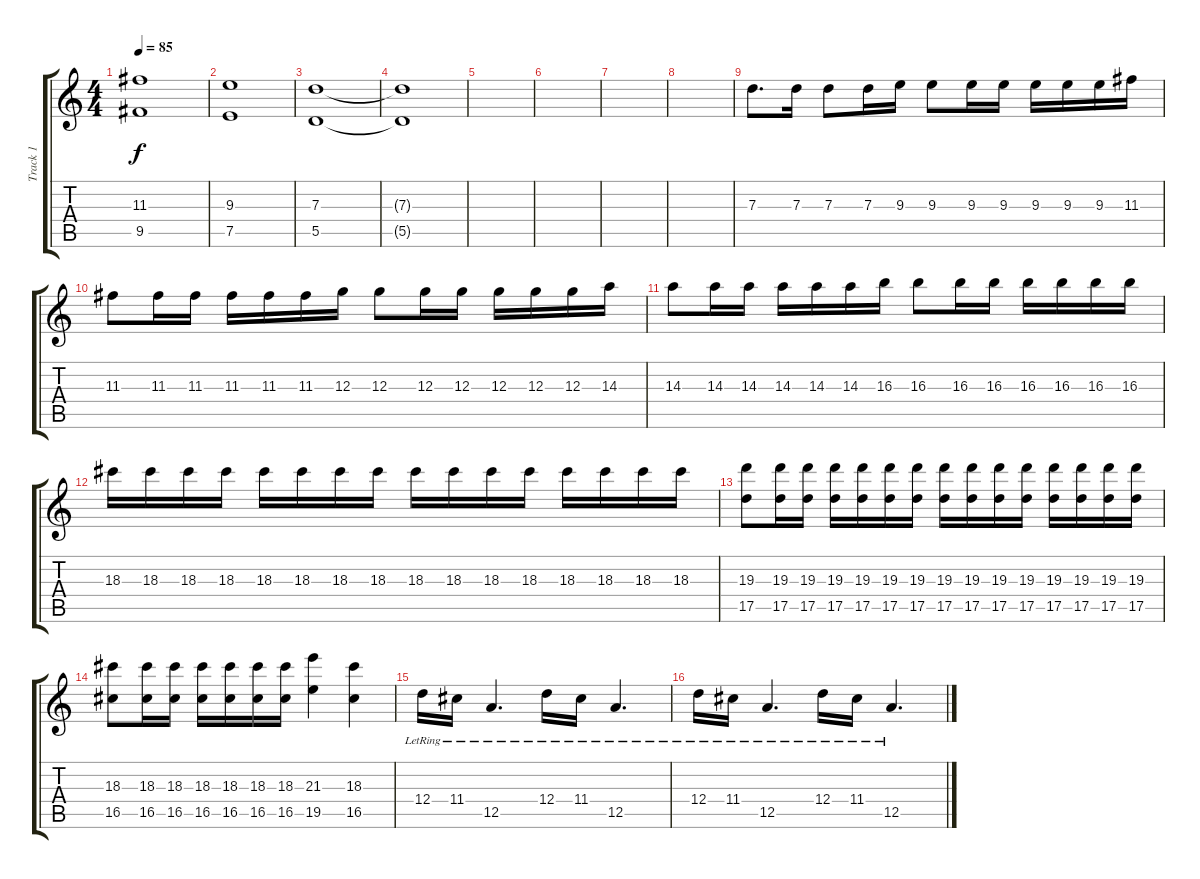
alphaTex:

\track ("Track 1" "Track 1") {instrument overdrivenguitar}
\staff {score tabs}
\tuning (E4 B3 G3 D3 A2 D2) {hide}
\ts (4 4)
\tempo 85
\clef g2
\ks c
(11.3 9.5).1{dy f} |
(9.3 7.5).1 |
(7.3 5.5).1 |
(7.3{t} 5.5{t}).1 |
|
|
|
|
7.3.8{d instrument electricguitarclean} 7.3.16{instrument electricguitarclean} 7.3.8 7.3.16 9.3.16 9.3.8 9.3.16 9.3.16 9.3.16 9.3.16 9.3.16 11.3.16 |
11.3.8 11.3.16 11.3.16 11.3.16 11.3.16 11.3.16 12.3.16 12.3.8 12.3.16 12.3.16 12.3.16 12.3.16 12.3.16 14.3.16 |
14.3.8 14.3.16 14.3.16 14.3.16 14.3.16 14.3.16 16.3.16 16.3.8 16.3.16 16.3.16 16.3.16 16.3.16 16.3.16 16.3.16 |
18.3.16 18.3.16 18.3.16 18.3.16 18.3.16 18.3.16 18.3.16 18.3.16 18.3.16{instrument overdrivenguitar} 18.3.16 18.3.16 18.3.16 18.3.16 18.3.16 18.3.16 18.3.16 |
(19.3 17.5).8 (19.3 17.5).16 (19.3 17.5).16 (19.3 17.5).16 (19.3 17.5).16 (19.3 17.5).16 (19.3 17.5).16 (19.3 17.5).16 (19.3 17.5).16 (19.3 17.5).16 (19.3 17.5).16 (19.3 17.5).16 (19.3 17.5).16 (19.3 17.5).16 (19.3 17.5).16 |
(18.3 16.5).8 (18.3 16.5).16 (18.3 16.5).16 (18.3 16.5).16 (18.3 16.5).16 (18.3 16.5).16 (18.3 16.5).16 (21.3 19.5).4 (18.3 16.5).4 |
12.4{lr}.16 11.4{lr}.16 12.5{lr}.4{d} 12.4{lr}.16 11.4{lr}.16 12.5{lr}.4{d} |
12.4{lr}.16 11.4{lr}.16 12.5{lr}.4{d} 12.4{lr}.16 11.4{lr}.16 12.5{lr}.4{d}
